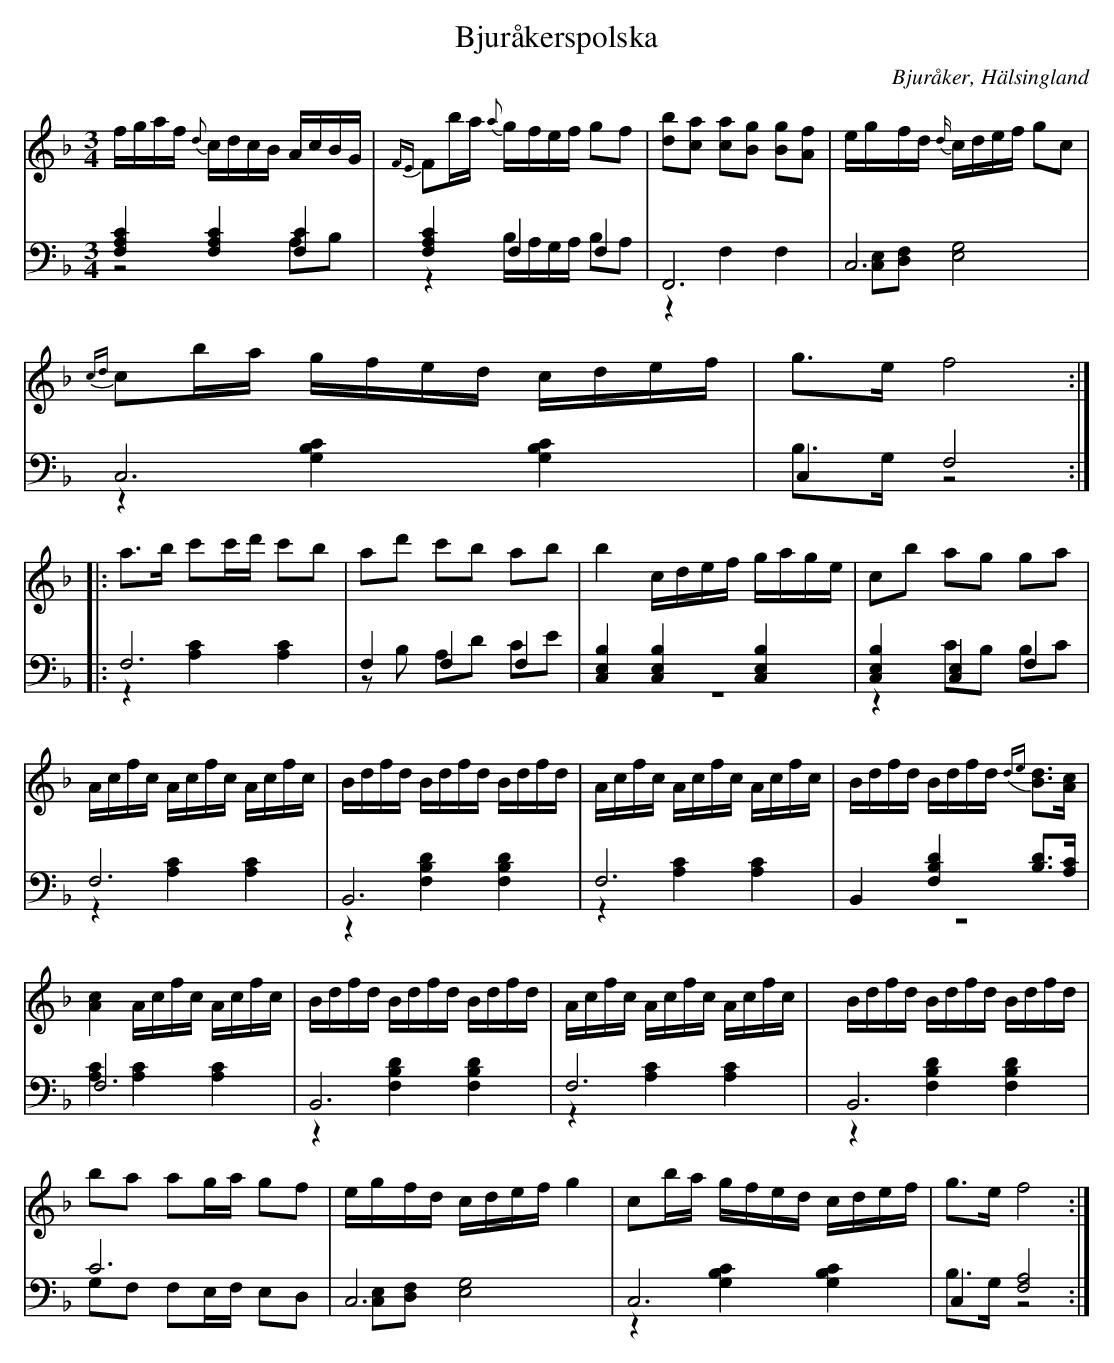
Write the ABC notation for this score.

X:1
T: Bjuråkerspolska
O: Bjuråker, Hälsingland
M: 3/4
L: 1/16
K: F
V:1
V:2
V:3 merge
V:1
fgaf {d}cdcB AcBG|{FE}F2ba {a}gfef g2f2|[d2b2][c2a2] [c2a2][B2g2] [B2g2][A2f2] |egfd {d/}cdef g2c2|
{cd}c2ba gfed cdef|g2>e2 f8:|
|:a2>b2 c'2c'd' c'2b2|a2d'2 c'2b2 a2b2|b4 cdef gage|c2b2 a2g2 g2a2|
Acfc Acfc Acfc|Bdfd Bdfd Bdfd|Acfc Acfc Acfc|Bdfd Bdfd {de}[B2d2]>[A2c2]|
[A4c4] Acfc Acfc|Bdfd Bdfd Bdfd|Acfc Acfc Acfc|Bdfd Bdfd Bdfd|
b2a2 a2ga g2f2|egfd cdef g4|c2ba gfed cdef|g2>e2 f8:|
V:2 clef=bass
[F,4A,4C4] [F,4A,4C4] [F,4C4]|[F,4A,4C4] F,4 F,4|F,,12|C,12|
C,12|C,4 F,8:|
|:F,12|F,4 F,4 F,4|[C,4E,4B,4] [C,4E,4B,4] [C,4E,4B,4]|[C,4E,4B,4] [C,4E,4] F,4|
F,12|B,,12|F,12|B,,4 [F,4B,4D4] [B,2D2]>[A,2C2]|
F,12|B,,12|F,12|B,,12|
C12|C,12|C,12|C,4 [F,8A,8]:|
V:3 clef=bass
z8 A,2B,2|z4 B,A,G,A, B,2A,2|z4 F,4 F,4|[C,2E,2][D,2F,2] [E,8G,8]|
z4 [G,4B,4C4] [G,4B,4C4]|B,2>G,2 z8:|
|:z4 [A,4C4] [A,4C4]|z2B,2 A,2D2 C2E2|z12|z4 C2B,2 B,2C2|
z4 [A,4C4] [A,4C4]|z4 [F,4B,4D4] [F,4B,4D4]|z4 [A,4C4] [A,4C4]|z12|
[A,4C4] [A,4C4] [A,4C4]|z4 [F,4B,4D4] [F,4B,4D4]|z4 [A,4C4] [A,4C4]|
|z4 [F,4B,4D4] [F,4B,4D4]|G,2F,2 F,2E,F, E,2D,2|[C,2E,2][D,2F,2] [E,8G,8]|z4 [G,4B,4C4] [G,4B,4C4]|B,2>G,2 z8:|
